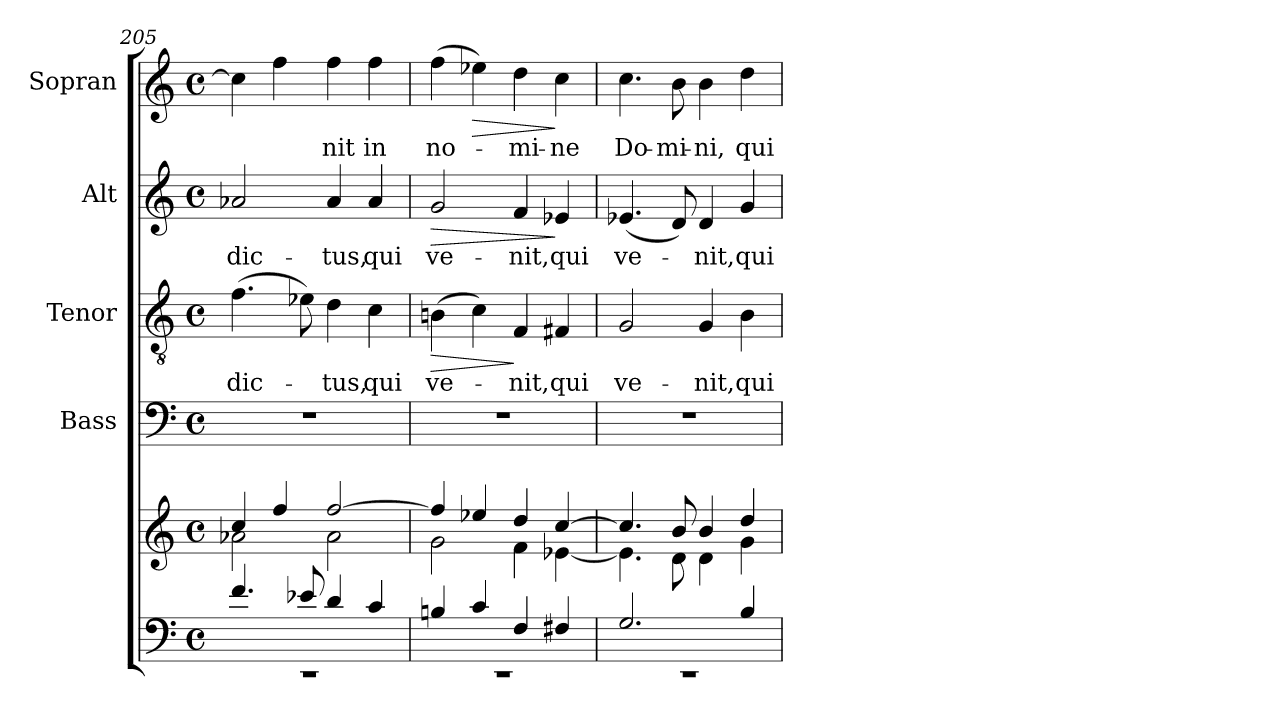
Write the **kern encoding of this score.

**kern	**kern	**kern	**kern	**text	**dynam	**kern	**text	**dynam	**kern	**text	**dynam
*part5	*part5	*part4	*part3	*part3	*part3	*part2	*part2	*part2	*part1	*part1	*part1
*staff6	*staff5	*staff4	*staff3	*staff3	*staff3	*staff2	*staff2	*staff2	*staff1	*staff1	*staff1
*	*	*I"Bass	*I"Tenor	*	*	*I"Alt	*	*	*I"Sopran	*	*
*	*	*I'B	*I'T	*	*	*I'A	*	*	*I'S	*	*
*clefF4	*clefG2	*clefF4	*clefGv2	*	*	*clefG2	*	*	*clefG2	*	*
*k[]	*k[]	*k[]	*k[]	*	*	*k[]	*	*	*k[]	*	*
*C:	*C:	*C:	*C:	*	*	*C:	*	*	*C:	*	*
*M4/4	*M4/4	*M4/4	*M4/4	*	*	*M4/4	*	*	*M4/4	*	*
*met(c)	*met(c)	*met(c)	*met(c)	*	*	*met(c)	*	*	*met(c)	*	*
=205	=205	=205	=205	=205	=205	=205	=205	=205	=205	=205	=205
*^	*^	*	*	*	*	*	*	*	*	*	*
!	!	!	!	!	!	!LO:LY:b	!	!	!LO:LY:b	!	!	!	!
4.f/	1rEE	4cc/	2a-X\	1r	(>4.f\	-dic-	.	2a-X/	-dic-	.	4cc\]	.	.
.	.	4ff/	.	.	.	.	.	.	.	.	4ff\	.	.
8e-X/	.	.	.	.	8e-X\)	.	.	.	.	.	.	.	.
!	!	!	!	!	!	!LO:LY:b	!	!	!LO:LY:b	!	!	!LO:LY:b	!
4d/	.	[>2ff/	2a-\	.	4d\	-tus,	.	4a-/	-tus,	.	4ff\	-nit	.
!	!	!	!	!	!	!LO:LY:b	!	!	!LO:LY:b	!	!	!LO:LY:b	!
4c/	.	.	.	.	4c\	qui	.	4a-/	qui	.	4ff\	in	.
=206	=206	=206	=206	=206	=206	=206	=206	=206	=206	=206	=206	=206	=206
!	!	!	!	!	!	!LO:LY:b	!LO:HP:b	!	!LO:LY:b	!LO:HP:b	!	!LO:LY:b	!
4Bn/	1rEE	4ff/]	2g\	1r	(>4Bn\	ve-	>	2g/	ve-	>	(>4ff\	no-	.
!	!	!	!	!	!	!	!	!	!	!	!	!	!LO:HP:b
4c/	.	4ee-X/	.	.	4c\)	.	.	.	.	.	4ee-X\)	.	>
!	!	!	!	!	!	!LO:LY:b	!	!	!LO:LY:b	!	!	!LO:LY:b	!
4F/	.	4dd/	4f\	.	4F/	-nit,	]	4f/	-nit,	.	4dd\	-mi-	.
!	!	!	!	!	!	!LO:LY:b	!	!	!LO:LY:b	!	!	!LO:LY:b	!
4F#X/	.	[>4cc/	[<4e-X\	.	4F#X/	qui	.	4e-X/	qui	]	4cc\	-ne	]
!!LO:LB:g=z
=207	=207	=207	=207	=207	=207	=207	=207	=207	=207	=207	=207	=207	=207
!	!	!	!	!	!	!LO:LY:b	!	!	!LO:LY:b	!	!	!LO:LY:b	!
2.G/	1rEE	4.cc/]	4.e-\]	1r	2G/	ve-	.	(<4.e-X/	ve-	.	4.cc\	Do-	.
!	!	!	!	!	!	!	!	!	!	!	!	!LO:LY:b	!
.	.	8b/	8d\	.	.	.	.	8d/)	.	.	8b\	-mi-	.
!	!	!	!	!	!	!LO:LY:b	!	!	!LO:LY:b	!	!	!LO:LY:b	!
.	.	4b/	4d\	.	4G/	-nit,	.	4d/	-nit,	.	4b\	-ni,	.
!	!	!	!	!	!	!LO:LY:b	!	!	!LO:LY:b	!	!	!LO:LY:b	!
4B/	.	4dd/	4g\	.	4B\	qui	.	4g/	qui	.	4dd\	qui	.
*v	*v	*	*	*	*	*	*	*	*	*	*	*	*
*	*v	*v	*	*	*	*	*	*	*	*	*	*
=	=	=	=	=	=	=	=	=	=	=	=
*-	*-	*-	*-	*-	*-	*-	*-	*-	*-	*-	*-
